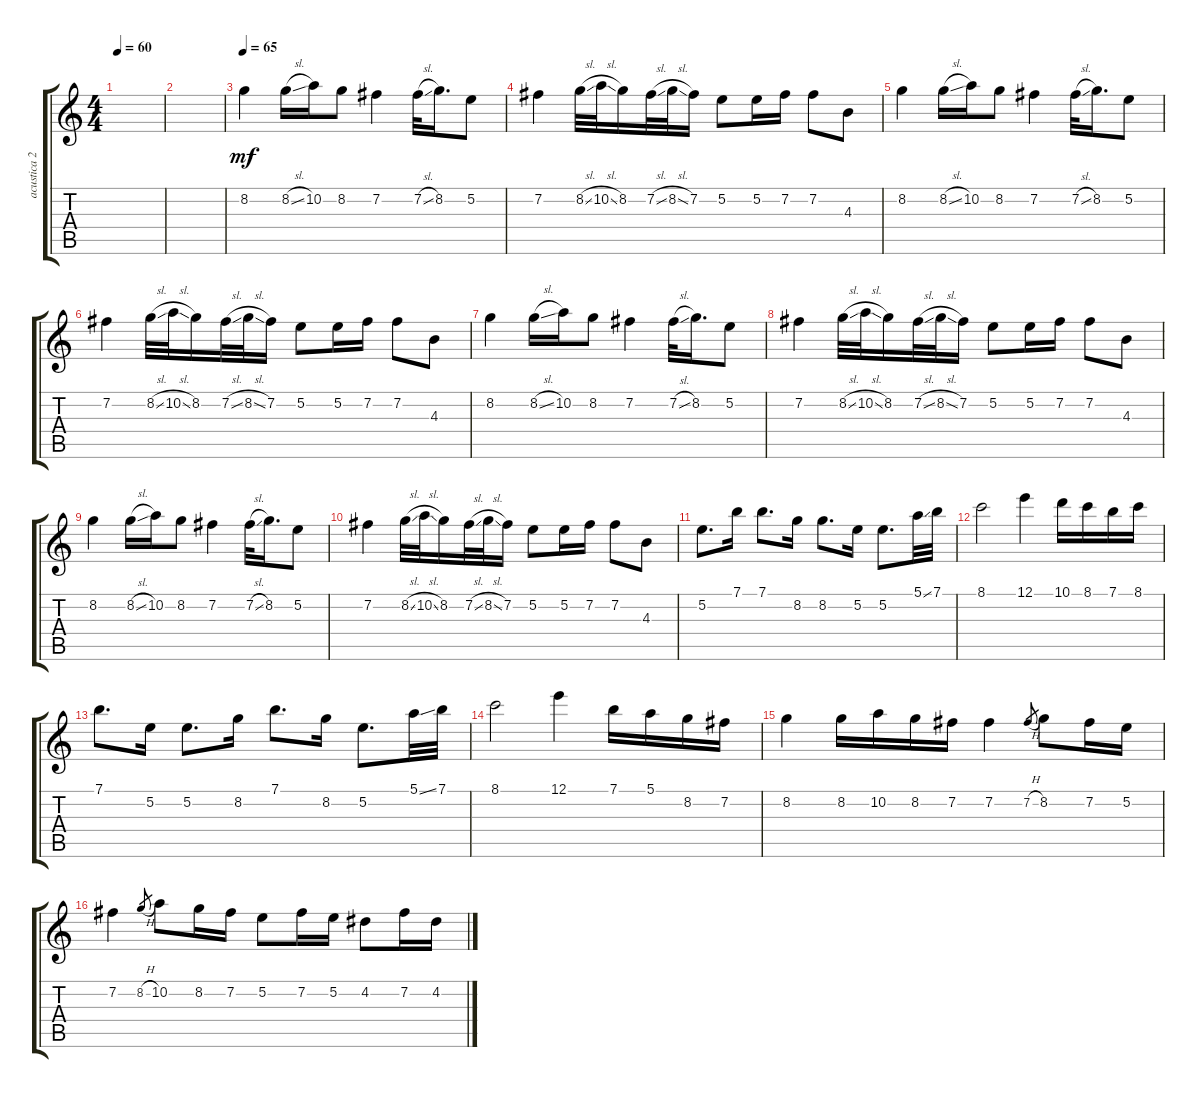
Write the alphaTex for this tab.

\track ("acustica 2" "acustica 2") {instrument acousticguitarnylon}
\staff {score tabs}
\tuning (E4 B3 G3 D3 A2 E2) {hide}
\ts (4 4)
\tempo 60
\clef g2
\ks c
|
|
\tempo 65
8.2.4{dy mf} 8.2{sl}.16 10.2.16 8.2.8 7.2.4 7.2{sl}.32 8.2.16{d} 5.2.8 |
7.2.4 8.2{sl}.32 10.2{sl}.32 8.2.16 7.2{sl}.32 8.2{sl}.32 7.2.16 5.2.8 5.2.16 7.2.16 7.2.8 4.3.8 |
8.2.4 8.2{sl}.16 10.2.16 8.2.8 7.2.4 7.2{sl}.32 8.2.16{d} 5.2.8 |
7.2.4 8.2{sl}.32 10.2{sl}.32 8.2.16 7.2{sl}.32 8.2{sl}.32 7.2.16 5.2.8 5.2.16 7.2.16 7.2.8 4.3.8 |
8.2.4 8.2{sl}.16 10.2.16 8.2.8 7.2.4 7.2{sl}.32 8.2.16{d} 5.2.8 |
7.2.4 8.2{sl}.32 10.2{sl}.32 8.2.16 7.2{sl}.32 8.2{sl}.32 7.2.16 5.2.8 5.2.16 7.2.16 7.2.8 4.3.8 |
8.2.4 8.2{sl}.16 10.2.16 8.2.8 7.2.4 7.2{sl}.32 8.2.16{d} 5.2.8 |
7.2.4 8.2{sl}.32 10.2{sl}.32 8.2.16 7.2{sl}.32 8.2{sl}.32 7.2.16 5.2.8 5.2.16 7.2.16 7.2.8 4.3.8 |
5.2.8{d} 7.1.16 7.1.8{d} 8.2.16 8.2.8{d} 5.2.16 5.2.8{d} 5.1{ss}.32 7.1.32 |
8.1.2 12.1.4 10.1.16 8.1.16 7.1.16 8.1.16 |
7.1.8{d} 5.2.16 5.2.8{d} 8.2.16 7.1.8{d} 8.2.16 5.2.8{d} 5.1{ss}.32 7.1.32 |
8.1.2 12.1.4 7.1.16 5.1.16 8.2.16 7.2.16 |
8.2.4 8.2.16 10.2.16 8.2.16 7.2.16 7.2.4 7.2{h}.8{gr} 8.2.8 7.2.16 5.2.16 |
7.2.4 8.2{h}.8{gr} 10.2.8 8.2.16 7.2.16 5.2.8 7.2.16 5.2.16 4.2.8 7.2.16 4.2.16
